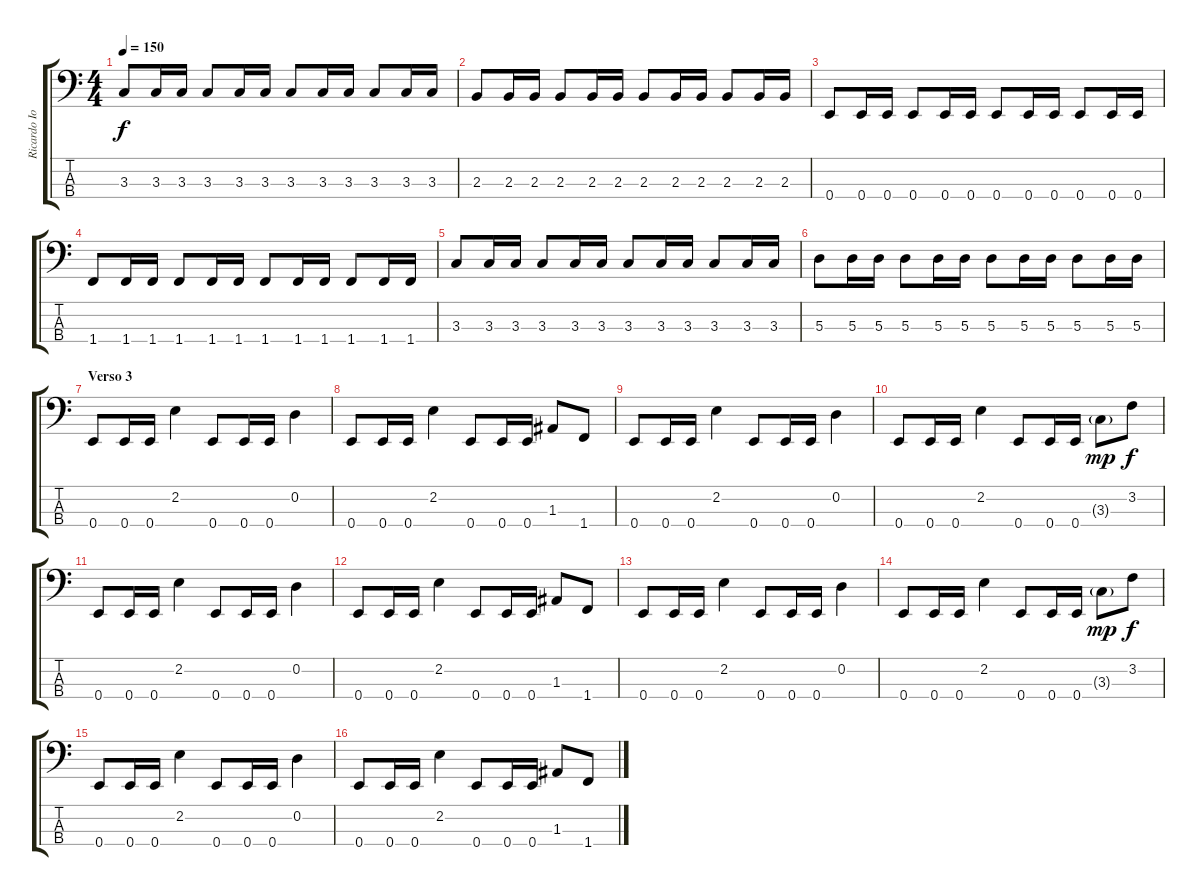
\track ("Ricardo Iorio" "Ricardo Io") {instrument electricbassfinger}
\staff {score tabs}
\tuning (G2 D2 A1 E1) {hide}
\ts (4 4)
\tempo 150
\clef f4
\ks c
3.3.8{dy f} 3.3.16 3.3.16 3.3.8 3.3.16 3.3.16 3.3.8 3.3.16 3.3.16 3.3.8 3.3.16 3.3.16 |
2.3.8 2.3.16 2.3.16 2.3.8 2.3.16 2.3.16 2.3.8 2.3.16 2.3.16 2.3.8 2.3.16 2.3.16 |
0.4.8 0.4.16 0.4.16 0.4.8 0.4.16 0.4.16 0.4.8 0.4.16 0.4.16 0.4.8 0.4.16 0.4.16 |
1.4.8 1.4.16 1.4.16 1.4.8 1.4.16 1.4.16 1.4.8 1.4.16 1.4.16 1.4.8 1.4.16 1.4.16 |
3.3.8 3.3.16 3.3.16 3.3.8 3.3.16 3.3.16 3.3.8 3.3.16 3.3.16 3.3.8 3.3.16 3.3.16 |
5.3.8 5.3.16 5.3.16 5.3.8 5.3.16 5.3.16 5.3.8 5.3.16 5.3.16 5.3.8 5.3.16 5.3.16 |
\section ("" "Verso 3")
0.4.8 0.4.16 0.4.16 2.2.4 0.4.8 0.4.16 0.4.16 0.2.4 |
0.4.8 0.4.16 0.4.16 2.2.4 0.4.8 0.4.16 0.4.16 1.3.8 1.4.8 |
0.4.8 0.4.16 0.4.16 2.2.4 0.4.8 0.4.16 0.4.16 0.2.4 |
0.4.8 0.4.16 0.4.16 2.2.4 0.4.8 0.4.16 0.4.16 3.3{g}.8{dy mp} 3.2.8{dy f} |
0.4.8 0.4.16 0.4.16 2.2.4 0.4.8 0.4.16 0.4.16 0.2.4 |
0.4.8 0.4.16 0.4.16 2.2.4 0.4.8 0.4.16 0.4.16 1.3.8 1.4.8 |
0.4.8 0.4.16 0.4.16 2.2.4 0.4.8 0.4.16 0.4.16 0.2.4 |
0.4.8 0.4.16 0.4.16 2.2.4 0.4.8 0.4.16 0.4.16 3.3{g}.8{dy mp} 3.2.8{dy f} |
0.4.8 0.4.16 0.4.16 2.2.4 0.4.8 0.4.16 0.4.16 0.2.4 |
0.4.8 0.4.16 0.4.16 2.2.4 0.4.8 0.4.16 0.4.16 1.3.8 1.4.8
